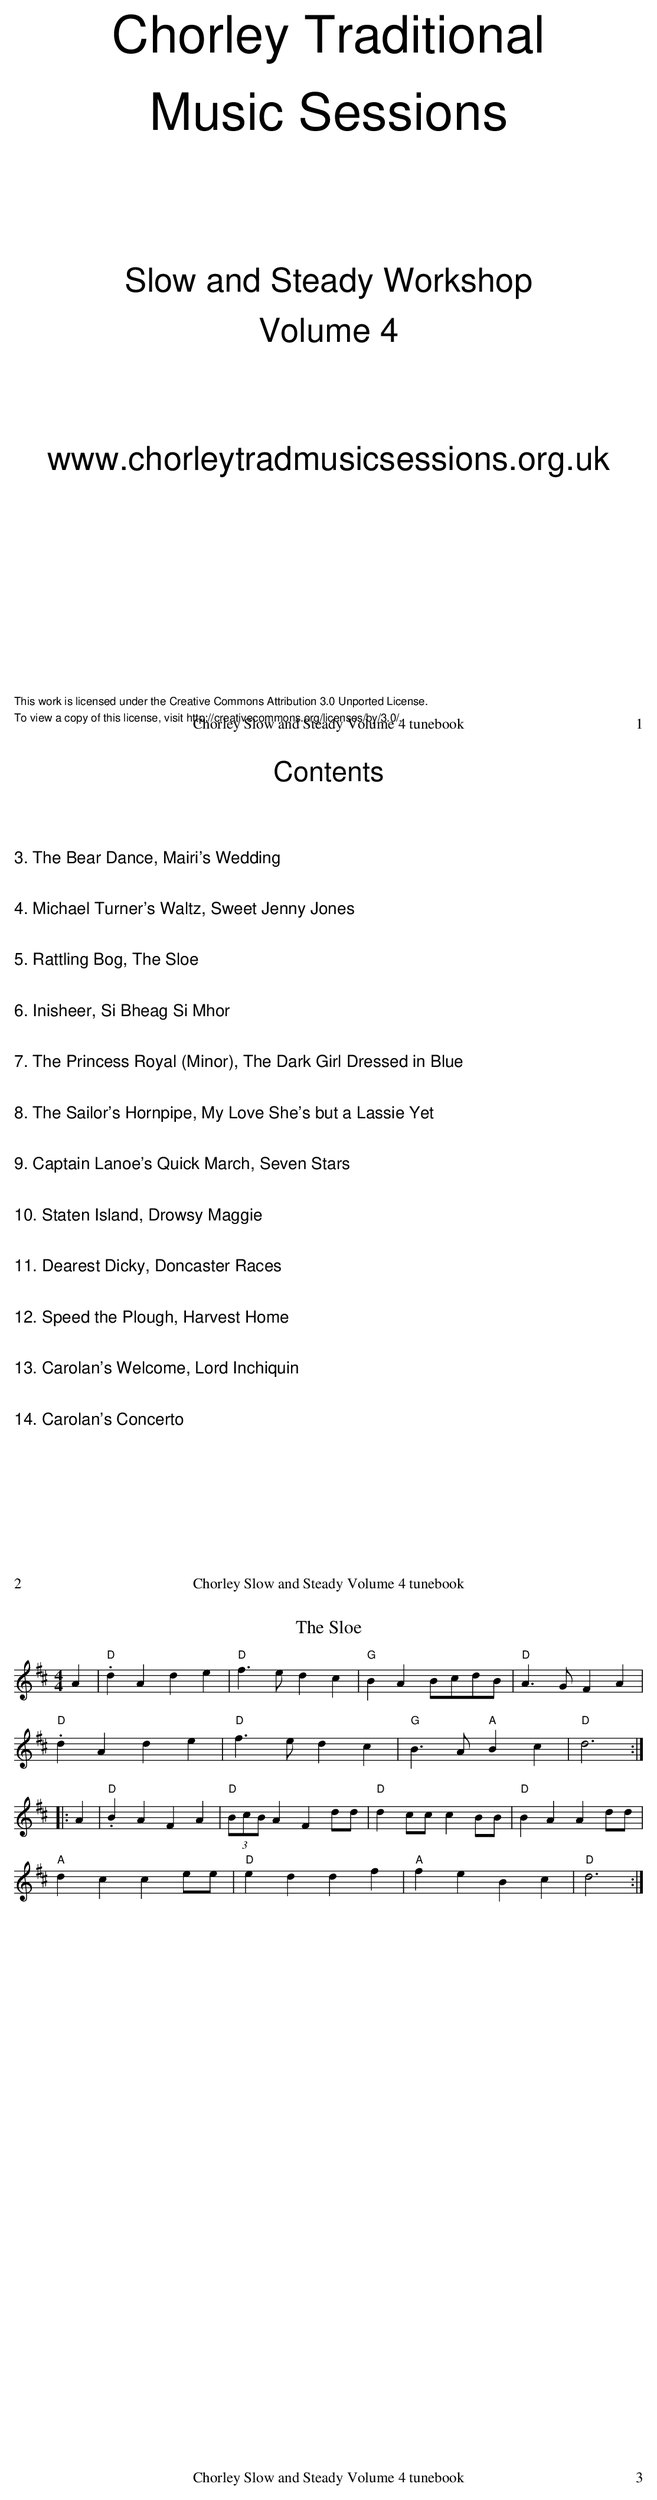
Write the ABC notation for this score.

X:1
T:Sloe, The
M:4/4
L:1/8
K:D
A2|"D".d2A2 d2e2|"D"f2>e2 d2c2|"G"B2A2 BcdB|"D"A2>G2 F2A2|
"D".d2A2 d2e2|"D"f2>e2 d2c2|"G"B2>A2 "A"B2c2|"D"d6:|
|:A2|"D".B2 A2 F2A2|"D"(3BcB A2 F2dd|"D"d2 cc c2BB|"D"B2 A2 A2dd|
"A"d2c2 c2ee|"D"e2d2 d2f2|"A"f2 e2 B2 c2|"D"d6:|
